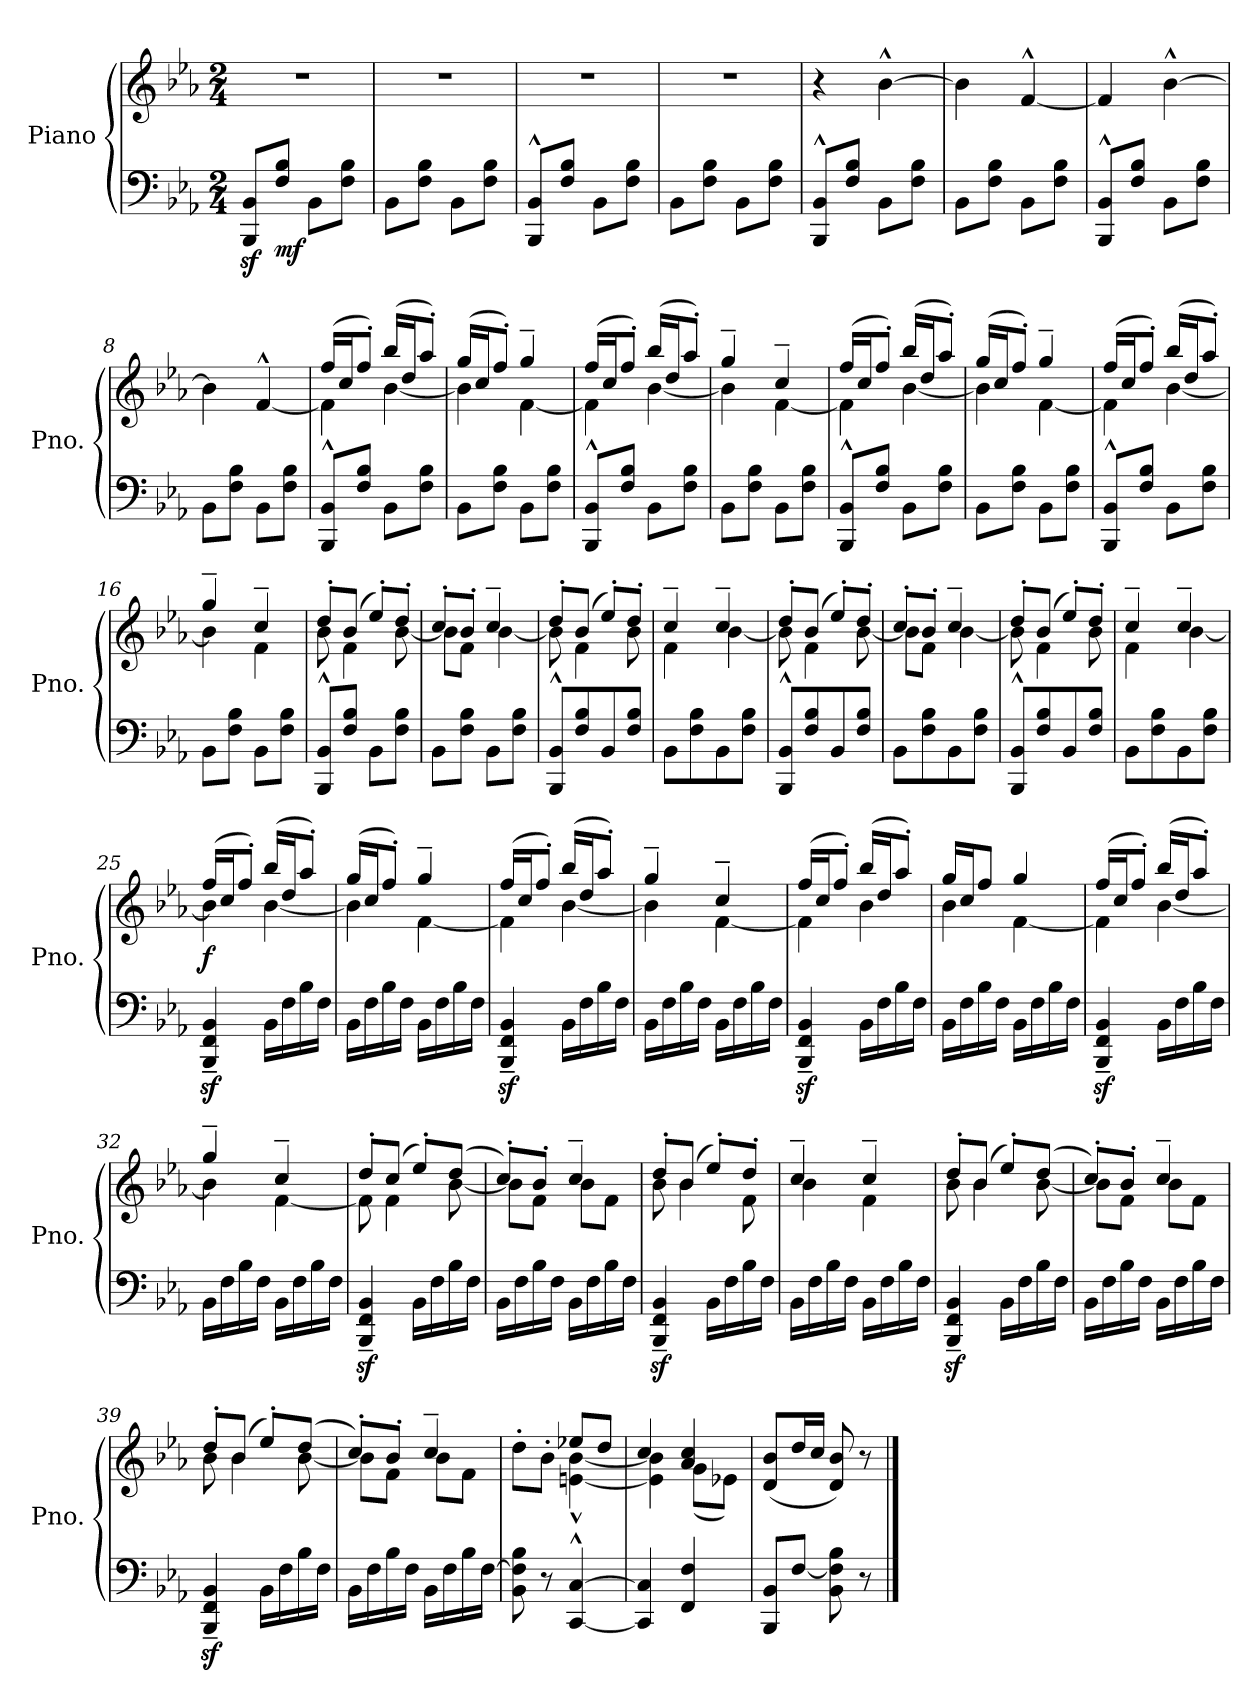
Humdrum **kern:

**kern	**kern	**dynam
*part1	*part1	*part1
*staff2	*staff1	*staff1/2
*I"Piano	*	*
*I'Pno.	*	*
*clefF4	*clefG2	*
*k[b-e-a-]	*k[b-e-a-]	*
*M2/4	*M2/4	*
*MM152	*MM152	*
=1	=1	=1
8BBB-/z< 8BB-/z<L	2r	.
!	!	!LO:DY:b=2
8F/ 8B-/J	.	mf
8BB-\L	.	.
8F\ 8B-\J	.	.
=2	=2	=2
8BB-\L	2r	.
8F\ 8B-\J	.	.
8BB-\L	.	.
8F\ 8B-\J	.	.
=3	=3	=3
8BBB-/^^ 8BB-/^^L	2r	.
8F/ 8B-/J	.	.
8BB-\L	.	.
8F\ 8B-\J	.	.
=4	=4	=4
8BB-\L	2r	.
8F\ 8B-\J	.	.
8BB-\L	.	.
8F\ 8B-\J	.	.
=5	=5	=5
8BBB-/^^ 8BB-/^^L	4r	.
8F/ 8B-/J	.	.
8BB-\L	[4b-^^\	.
8F\ 8B-\J	.	.
=6	=6	=6
8BB-\L	4b-\]	.
8F\ 8B-\J	.	.
8BB-\L	[4f^^/	.
8F\ 8B-\J	.	.
!!LO:LB:g=z
=7	=7	=7
8BBB-/^^ 8BB-/^^L	4f/]	.
8F/ 8B-/J	.	.
8BB-\L	[4b-^^\	.
8F\ 8B-\J	.	.
=8	=8	=8
8BB-\L	4b-\]	.
8F\ 8B-\J	.	.
8BB-\L	[4f^^/	.
8F\ 8B-\J	.	.
=9	=9	=9
*	*^	*
8BBB-/^^ 8BB-/^^L	(>16ff/LL	4f\]	.
.	16cc/J	.	.
8F/ 8B-/J	8ff'/J)	.	.
8BB-\L	(>16bb-/LL	[4b-\	.
.	16dd/J	.	.
8F\ 8B-\J	8aa-'/J)	.	.
=10	=10	=10	=10
8BB-\L	(>16gg/LL	4b-\]	.
.	16cc/J	.	.
8F\ 8B-\J	8ff'/J)	.	.
8BB-\L	4gg~/	[4f\	.
8F\ 8B-\J	.	.	.
=11	=11	=11	=11
8BBB-/^^ 8BB-/^^L	(>16ff/LL	4f\]	.
.	16cc/J	.	.
8F/ 8B-/J	8ff'/J)	.	.
8BB-\L	(>16bb-/LL	[4b-\	.
.	16dd/J	.	.
8F\ 8B-\J	8aa-'/J)	.	.
=12	=12	=12	=12
8BB-\L	4gg~/	4b-\]	.
8F\ 8B-\J	.	.	.
8BB-\L	4cc~/	[4f\	.
8F\ 8B-\J	.	.	.
!!LO:LB:g=z	!!
=13	=13	=13	=13
8BBB-/^^ 8BB-/^^L	(>16ff/LL	4f\]	.
.	16cc/J	.	.
8F/ 8B-/J	8ff'/J)	.	.
8BB-\L	(>16bb-/LL	[4b-\	.
.	16dd/J	.	.
8F\ 8B-\J	8aa-'/J)	.	.
=14	=14	=14	=14
8BB-\L	(>16gg/LL	4b-\]	.
.	16cc/J	.	.
8F\ 8B-\J	8ff'/J)	.	.
8BB-\L	4gg~/	[4f\	.
8F\ 8B-\J	.	.	.
=15	=15	=15	=15
8BBB-/^^ 8BB-/^^L	(>16ff/LL	4f\]	.
.	16cc/J	.	.
8F/ 8B-/J	8ff'/J)	.	.
8BB-\L	(>16bb-/LL	[4b-\	.
.	16dd/J	.	.
8F\ 8B-\J	8aa-'/J)	.	.
=16	=16	=16	=16
8BB-\L	4gg~/	4b-\]	.
8F\ 8B-\J	.	.	.
8BB-\L	4cc~/	4f\	.
8F\ 8B-\J	.	.	.
=17	=17	=17	=17
8BBB-/^^ 8BB-/^^L	8dd'/L	8b-\	.
8F/ 8B-/J	(<8b-/J	4f\	.
8BB-\L	8ee-'/L)	.	.
8F\ 8B-\J	8dd'/J	[8b-\	.
=18	=18	=18	=18
8BB-\L	8cc'/L	8b-\L]	.
8F\ 8B-\J	8b-'/J	8f\J	.
8BB-\L	4cc~/	[4b-\	.
8F\ 8B-\J	.	.	.
!!LO:LB:g=z	!!
=19	=19	=19	=19
8BBB-/^^ 8BB-/^^L	8dd'/L	8b-\]	.
8F/ 8B-/	(>8b-/J	4f\	.
8BB-/	8ee-'/L)	.	.
8F/ 8B-/J	8dd'/J	8b-\	.
=20	=20	=20	=20
8BB-\L	4cc~/	4f\	.
8F\ 8B-\	.	.	.
8BB-\	4cc~/	[4b-\	.
8F\ 8B-\J	.	.	.
=21	=21	=21	=21
8BBB-/^^ 8BB-/^^L	8dd'/L	8b-\]	.
8F/ 8B-/	(>8b-/J	4f\	.
8BB-/	8ee-'/L)	.	.
8F/ 8B-/J	8dd'/J	[8b-\	.
=22	=22	=22	=22
8BB-\L	8cc'/L	8b-\L]	.
8F\ 8B-\	8b-'/J	8f\J	.
8BB-\	4cc~/	[4b-\	.
8F\ 8B-\J	.	.	.
=23	=23	=23	=23
8BBB-/^^ 8BB-/^^L	8dd'/L	8b-\]	.
8F/ 8B-/	(<8b-/J	4f\	.
8BB-/	8ee-'/L)	.	.
8F/ 8B-/J	8dd'/J	8b-\	.
=24	=24	=24	=24
8BB-\L	4cc~/	4f\	.
8F\ 8B-\	.	.	.
8BB-\	4cc~/	[4b-\	.
8F\ 8B-\J	.	.	.
!!LO:LB:g=z	!!
=25	=25	=25	=25
!	!	!	!LO:DY:b
4BBB-/z<~ 4FF/z<~ 4BB-/z<~	(>16ff/LL	4b-\]	f
.	16cc/J	.	.
.	8ff'/J)	.	.
16BB-\LL	(>16bb-/LL	[4b-\	.
16F\	16dd/J	.	.
16B-\	8aa-'/J)	.	.
16F\JJ	.	.	.
=26	=26	=26	=26
16BB-\LL	(>16gg/LL	4b-\]	.
16F\	16cc/J	.	.
16B-\	8ff'/J)	.	.
16F\JJ	.	.	.
16BB-\LL	4gg~/	[4f\	.
16F\	.	.	.
16B-\	.	.	.
16F\JJ	.	.	.
=27	=27	=27	=27
4BBB-/z<~ 4FF/z<~ 4BB-/z<~	(>16ff/LL	4f\]	.
.	16cc/J	.	.
.	8ff'/J)	.	.
16BB-\LL	(>16bb-/LL	[4b-\	.
16F\	16dd/J	.	.
16B-\	8aa-'/J)	.	.
16F\JJ	.	.	.
=28	=28	=28	=28
16BB-\LL	4gg~/	4b-\]	.
16F\	.	.	.
16B-\	.	.	.
16F\JJ	.	.	.
16BB-\LL	4cc~/	[4f\	.
16F\	.	.	.
16B-\	.	.	.
16F\JJ	.	.	.
=29	=29	=29	=29
4BBB-/z<~ 4FF/z<~ 4BB-/z<~	(>16ff/LL	4f\]	.
.	16cc/J	.	.
.	8ff'/J)	.	.
16BB-\LL	(>16bb-/LL	4b-\	.
16F\	16dd/J	.	.
16B-\	8aa-'/J)	.	.
16F\JJ	.	.	.
!!LO:PB:g=z	!!
=30	=30	=30	=30
16BB-\LL	16gg/LL	4b-\	.
16F\	16cc/J	.	.
16B-\	8ff/J	.	.
16F\JJ	.	.	.
16BB-\LL	4gg/	[4f\	.
16F\	.	.	.
16B-\	.	.	.
16F\JJ	.	.	.
=31	=31	=31	=31
4BBB-/z<~ 4FF/z<~ 4BB-/z<~	(>16ff/LL	4f\]	.
.	16cc/J	.	.
.	8ff'/J)	.	.
16BB-\LL	(>16bb-/LL	[4b-\	.
16F\	16dd/J	.	.
16B-\	8aa-'/J)	.	.
16F\JJ	.	.	.
=32	=32	=32	=32
16BB-\LL	4gg~/	4b-\]	.
16F\	.	.	.
16B-\	.	.	.
16F\JJ	.	.	.
16BB-\LL	4cc~/	[4f\	.
16F\	.	.	.
16B-\	.	.	.
16F\JJ	.	.	.
=33	=33	=33	=33
4BBB-/z<~ 4FF/z<~ 4BB-/z<~	8dd'/L	8f\]	.
.	(>8cc/J	4f\	.
16BB-\LL	8ee-'/L)	.	.
16F\	.	.	.
16B-\	(>8dd/J	[8b-\	.
16F\JJ	.	.	.
=34	=34	=34	=34
16BB-\LL	8cc'/L)	8b-\L]	.
16F\	.	.	.
16B-\	8b-'/J	8f\J	.
16F\JJ	.	.	.
16BB-\LL	4cc~/	8b-\L	.
16F\	.	.	.
16B-\	.	8f\J	.
16F\JJ	.	.	.
!!LO:LB:g=z	!!
=35	=35	=35	=35
4BBB-/z<~ 4FF/z<~ 4BB-/z<~	8dd'/L	8b-\	.
.	(>8b-/J	4b-\	.
16BB-\LL	8ee-'/L)	.	.
16F\	.	.	.
16B-\	8dd'/J	8f\	.
16F\JJ	.	.	.
=36	=36	=36	=36
16BB-\LL	4cc~/	4b-\	.
16F\	.	.	.
16B-\	.	.	.
16F\JJ	.	.	.
16BB-\LL	4cc~/	4f\	.
16F\	.	.	.
16B-\	.	.	.
16F\JJ	.	.	.
=37	=37	=37	=37
4BBB-/z<~ 4FF/z<~ 4BB-/z<~	8dd'/L	8b-\	.
.	(>8b-/J	4b-\	.
16BB-\LL	8ee-'/L)	.	.
16F\	.	.	.
16B-\	(>8dd/J	[8b-\	.
16F\JJ	.	.	.
=38	=38	=38	=38
16BB-\LL	8cc'/L)	8b-\L]	.
16F\	.	.	.
16B-\	8b-'/J	8f\J	.
16F\JJ	.	.	.
16BB-\LL	4cc~/	8b-\L	.
16F\	.	.	.
16B-\	.	8f\J	.
16F\JJ	.	.	.
=39	=39	=39	=39
4BBB-/z<~ 4FF/z<~ 4BB-/z<~	8dd'/L	8b-\	.
.	(>8b-/J	4b-\	.
16BB-\LL	8ee-'/L)	.	.
16F\	.	.	.
16B-\	(>8dd/J	[8b-\	.
16F\JJ	.	.	.
!!LO:LB:g=z	!!
=40	=40	=40	=40
16BB-\LL	8cc'/L)	8b-\L]	.
16F\	.	.	.
16B-\	8b-'/J	8f\J	.
16F\JJ	.	.	.
16BB-\LL	4cc~/	8b-\L	.
16F\	.	.	.
16B-\	.	8f\J	.
[16F\JJ	.	.	.
=41	=41	=41	=41
8BB-\ 8F\] 8B-\	8dd'\L	4ryy	.
8r	8b-'\J	.	.
[4CC/^^ [4C/^^	8ee-X/L	[4en\^^ [4b-\^^	.
.	8dd/J	.	.
=42	=42	=42	=42
4CC/] 4C/]	4cc/	4e\] 4b-\]	.
4FF/ 4F/	4a-/ 4cc/	(<8g\L	.
.	.	8e-X\J)	.
*	*v	*v	*
=43	=43	=43
8BBB-/ 8BB-/L	(>8d/ 8b-/L	.
[8F/J	16dd/L	.
.	16cc/JJ	.
8BB-\ 8F\] 8B-\	8d/ 8b-/)	.
8r	8r	.
==	==	==
*-	*-	*-
